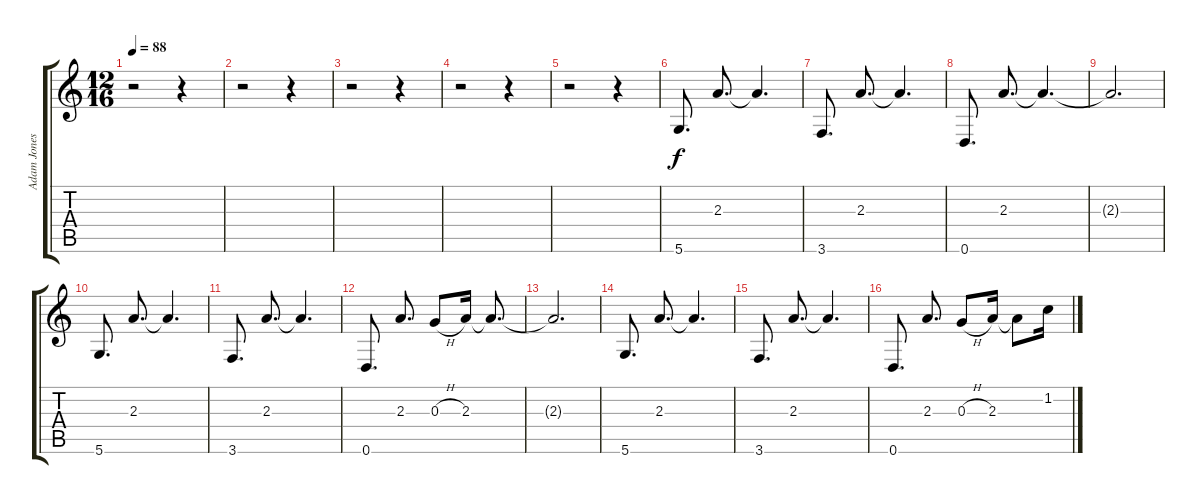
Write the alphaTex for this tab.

\track ("Adam Jones [acoustic]" "Adam Jones") {instrument acousticguitarsteel}
\staff {score tabs}
\tuning (E4 B3 G3 D3 A2 D2) {hide}
\ts (12 16)
\tempo 88
\clef g2
\ks c
r.2{dy f} r.4 |
r.2 r.4 |
r.2 r.4 |
r.2 r.4 |
r.2 r.4 |
5.6.8{d} 2.3.8{d} 2.3{t}.4{d} |
3.6.8{d} 2.3.8{d} 2.3{t}.4{d} |
0.6.8{d} 2.3.8{d} 2.3{t}.4{d} |
2.3{t}.2{d} |
5.6.8{d} 2.3.8{d} 2.3{t}.4{d} |
3.6.8{d} 2.3.8{d} 2.3{t}.4{d} |
0.6.8{d} 2.3.8{d} 0.3{h}.8 2.3.16 2.3{t}.8{d} |
2.3{t}.2{d} |
5.6.8{d} 2.3.8{d} 2.3{t}.4{d} |
3.6.8{d} 2.3.8{d} 2.3{t}.4{d} |
0.6.8{d} 2.3.8{d} 0.3{h}.8 2.3.16 2.3{t}.8 1.2.16
